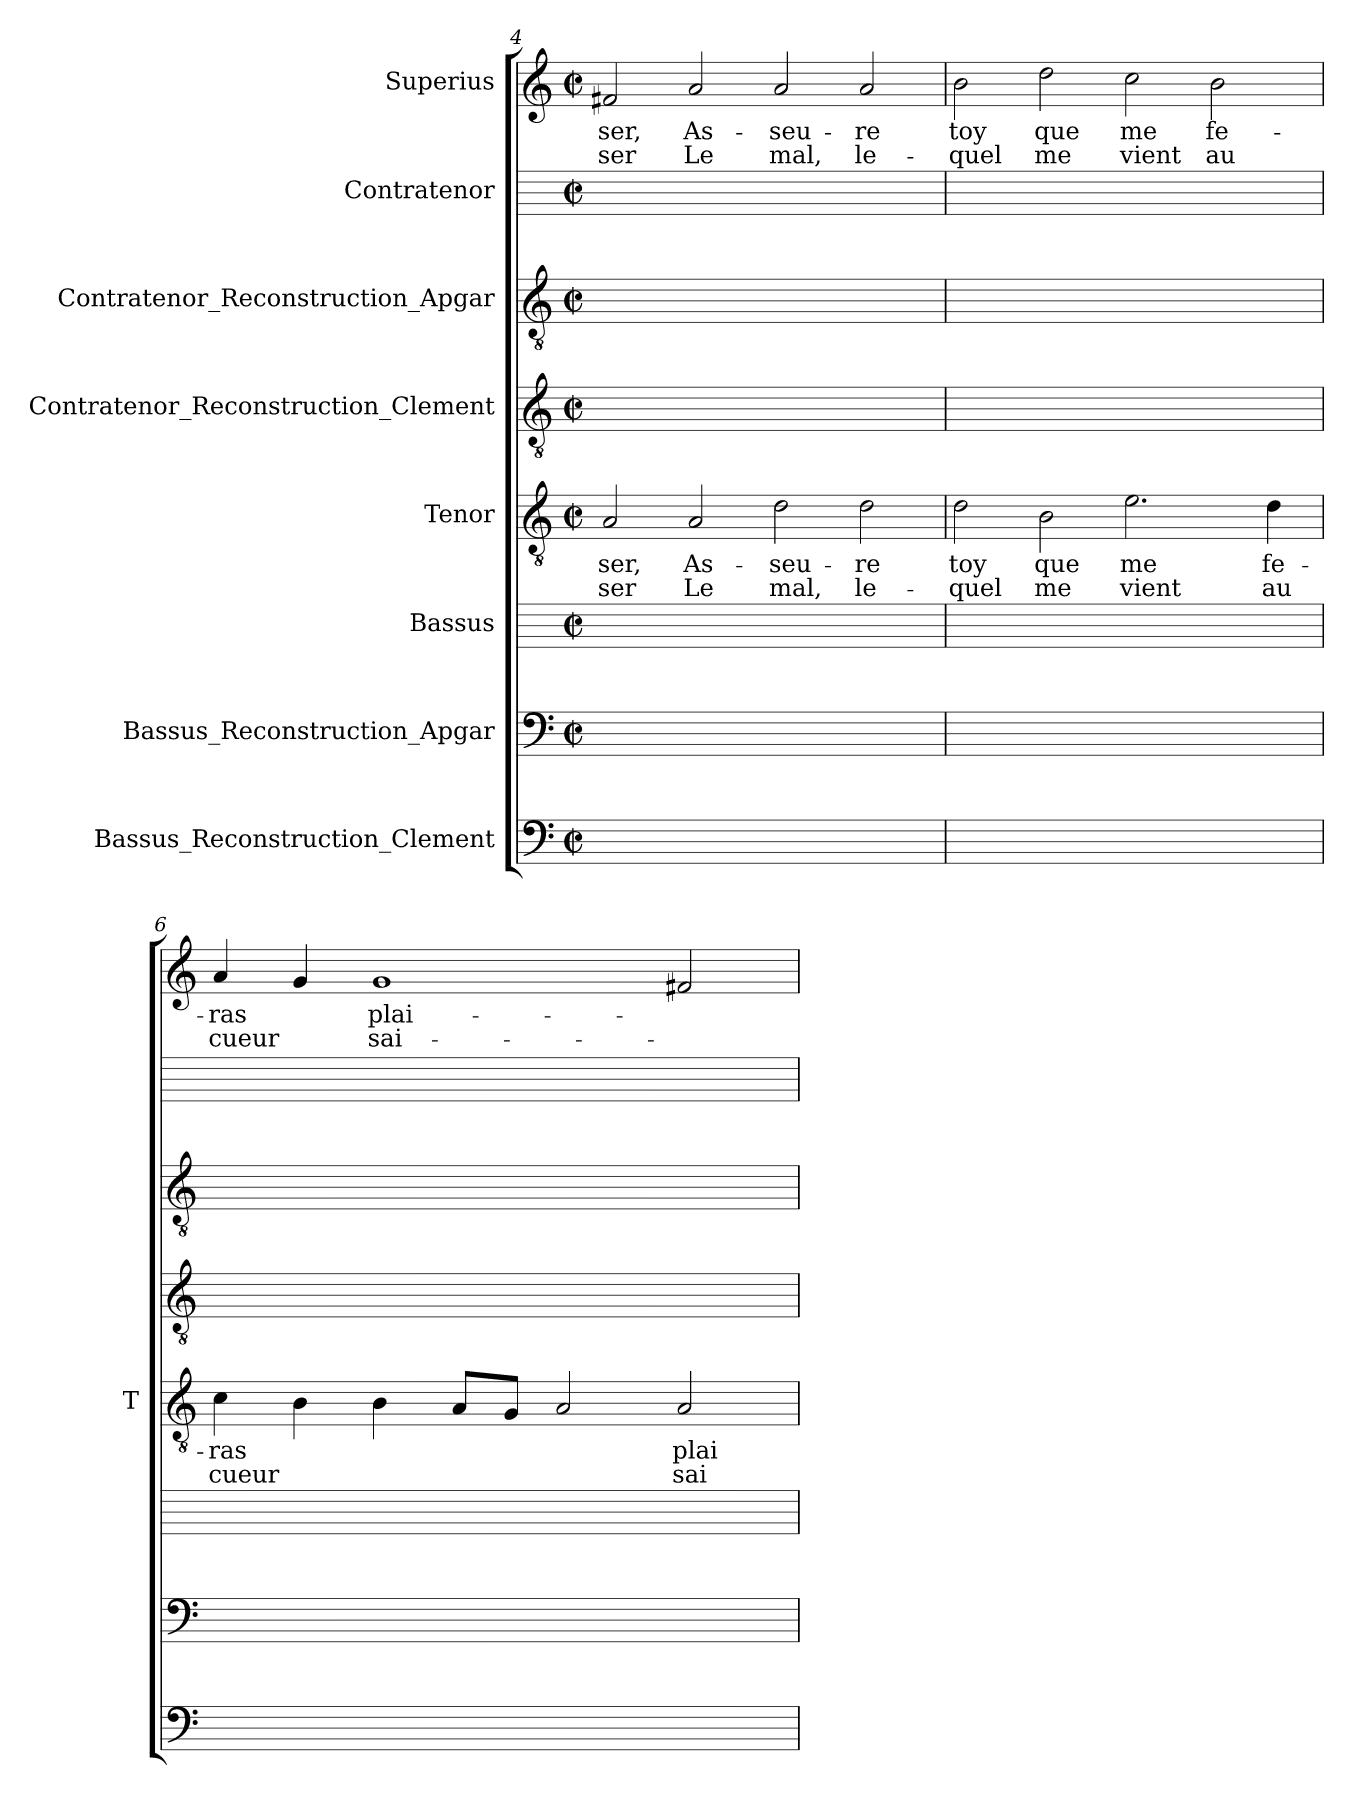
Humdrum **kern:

**kern	**kern	**kern	**kern	**text	**text	**kern	**kern	**kern	**kern	**text	**text
*part8	*part7	*part6	*part5	*part5	*part5	*part4	*part3	*part2	*part1	*part1	*part1
*staff8	*staff7	*staff6	*staff5	*staff5	*staff5	*staff4	*staff3	*staff2	*staff1	*staff1	*staff1
*I"Bassus_Reconstruction_Clement	*I"Bassus_Reconstruction_Apgar	*I"Bassus	*I"Tenor	*	*	*I"Contratenor_Reconstruction_Clement	*I"Contratenor_Reconstruction_Apgar	*I"Contratenor	*I"Superius	*	*
*	*	*	*I'T	*	*	*	*	*	*	*	*
*clefF4	*clefF4	*	*clefGv2	*	*	*clefGv2	*clefGv2	*	*clefG2	*	*
*k[]	*k[]	*	*k[]	*	*	*k[]	*k[]	*	*k[]	*	*
*C:	*C:	*	*C:	*	*	*C:	*C:	*	*C:	*	*
*M2/2	*M2/2	*M2/2	*M2/2	*	*	*M2/2	*M2/2	*M2/2	*M2/2	*	*
*met(c|)	*met(c|)	*met(c|)	*met(c|)	*	*	*met(c|)	*met(c|)	*met(c|)	*met(c|)	*	*
=4	=4	=4	=4	=4	=4	=4	=4	=4	=4	=4	=4
0ryy	0ryy	0ryy	2A	-ser,	-ser	0ryy	0ryy	0ryy	2f#X	-ser,	-ser
.	.	.	2A	As-	-Le	.	.	.	2a	As-	-Le
.	.	.	2d	seu-	-mal,	.	.	.	2a	seu-	-mal,
.	.	.	2d	-re	le-	.	.	.	2a	-re	le-
=5	=5	=5	=5	=5	=5	=5	=5	=5	=5	=5	=5
0ryy	0ryy	0ryy	2d	-toy	-quel	0ryy	0ryy	0ryy	2b	-toy	-quel
.	.	.	2B	-que	-me	.	.	.	2dd	-que	-me
.	.	.	2.e	-me	-vient	.	.	.	2cc	-me	-vient
.	.	.	.	.	.	.	.	.	2b	fe-	-au
.	.	.	4d	fe-	-au	.	.	.	.	.	.
=6	=6	=6	=6	=6	=6	=6	=6	=6	=6	=6	=6
0ryy	0ryy	0ryy	4c	-ras	-cueur	0ryy	0ryy	0ryy	4a	-ras	-cueur
.	.	.	4B	.	.	.	.	.	4g	.	.
.	.	.	4B	.	.	.	.	.	1g	plai-	sai-
.	.	.	8AL	.	.	.	.	.	.	.	.
.	.	.	8GJ	.	.	.	.	.	.	.	.
.	.	.	2A	.	.	.	.	.	.	.	.
.	.	.	2A	plai-	sai-	.	.	.	2f#X	.	.
=	=	=	=	=	=	=	=	=	=	=	=
*-	*-	*-	*-	*-	*-	*-	*-	*-	*-	*-	*-
